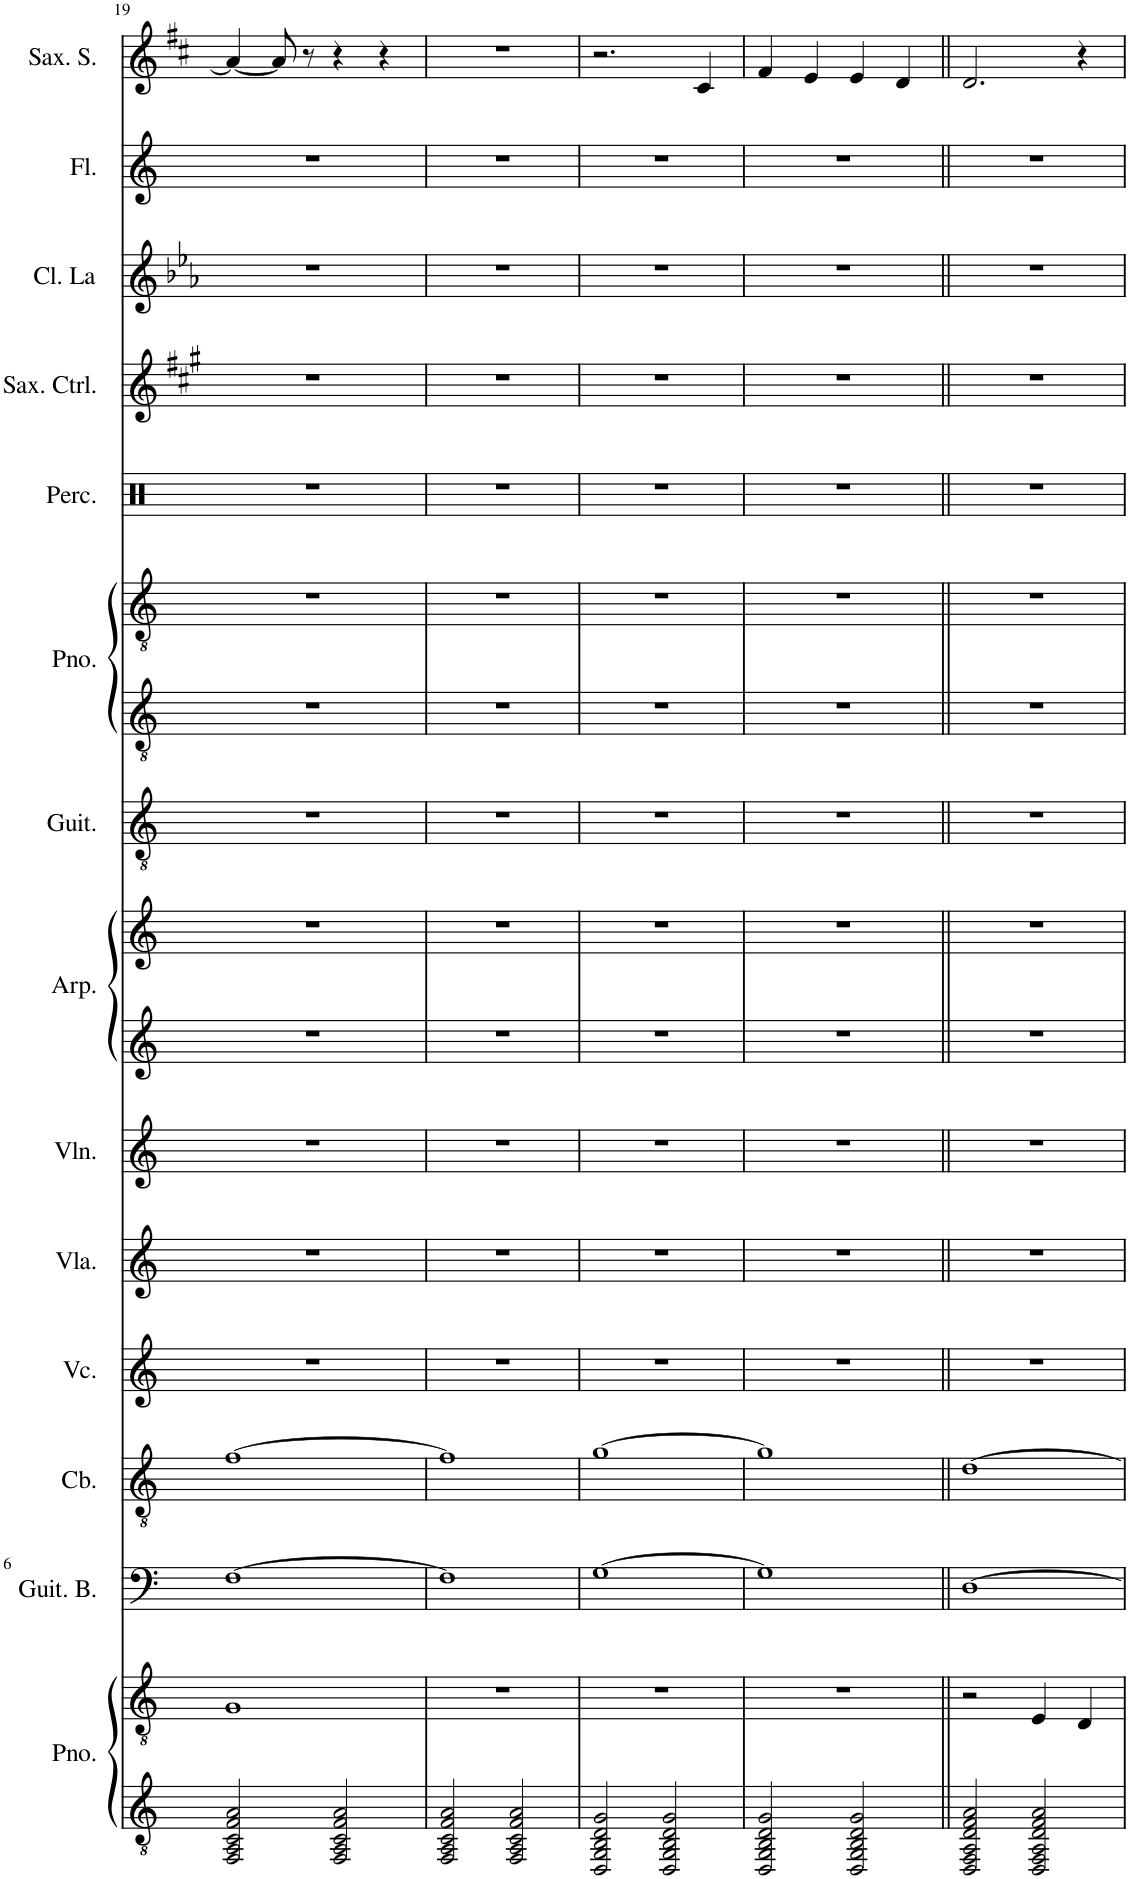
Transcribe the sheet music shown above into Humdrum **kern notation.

**kern	**kern	**kern	**kern	**kern	**kern	**kern	**kern	**kern	**kern	**kern	**kern	**kern	**kern	**kern	**kern	**kern
*part14	*part14	*part13	*part12	*part11	*part10	*part9	*part8	*part8	*part7	*part6	*part6	*part5	*part4	*part3	*part2	*part1
*staff17	*staff16	*staff15	*staff14	*staff13	*staff12	*staff11	*staff10	*staff9	*staff8	*staff7	*staff6	*staff5	*staff4	*staff3	*staff2	*staff1
*I"Piano	*	*I"Guitare Basse	*I"Contrabajo	*I"Violonchelo	*I"Viola	*I"Violín	*I"Arpa	*	*I"Guitarra acústica	*I"Piano	*	*I"Set de percusión	*I"Saxofón contralto	*I"Clarinete en La	*I"Flauta	*I"Saxophone Soprano
*I'Pno.	*	*I'Guit. B.	*I'Cb.	*I'Vc.	*I'Vla.	*I'Vln.	*I'Arp.	*	*I'Guit.	*I'Pno.	*	*I'Perc.	*I'Sax. Ctrl.	*I'Cl. La	*I'Fl.	*I'Sax. S.
!!LO:PB:g=z
*clefGv2	*clefGv2	*clefF4	*clefGv2	*clefG2	*clefG2	*clefG2	*clefG2	*clefG2	*clefGv2	*clefGv2	*clefGv2	*clefX	*clefG2	*clefG2	*clefG2	*clefG2
*	*	*Trd7c12	*Trd7c12	*	*	*	*	*	*	*	*	*	*Trd5c9	*Trd2c3	*	*Trd1c2
*k[]	*k[]	*k[]	*k[]	*k[]	*k[]	*k[]	*k[]	*k[]	*k[]	*k[]	*k[]	*k[]	*k[f#c#g#]	*k[b-e-a-]	*k[]	*k[f#c#]
*M4/4	*M4/4	*M4/4	*M4/4	*M4/4	*M4/4	*M4/4	*M4/4	*M4/4	*M4/4	*M4/4	*M4/4	*M4/4	*M4/4	*M4/4	*M4/4	*M4/4
=19	=19	=19	=19	=19	=19	=19	=19	=19	=19	=19	=19	=19	=19	=19	=19	=19
2FF/ 2AA/ 2C/ 2F/ 2A/	1G	[1F	[1f	1r	1r	1r	1r	1r	1r	1r	1r	1r	1r	1r	1r	4a/_
.	.	.	.	.	.	.	.	.	.	.	.	.	.	.	.	8a/]
.	.	.	.	.	.	.	.	.	.	.	.	.	.	.	.	8r
2FF/ 2AA/ 2C/ 2F/ 2A/	.	.	.	.	.	.	.	.	.	.	.	.	.	.	.	4r
.	.	.	.	.	.	.	.	.	.	.	.	.	.	.	.	4r
=20	=20	=20	=20	=20	=20	=20	=20	=20	=20	=20	=20	=20	=20	=20	=20	=20
2FF/ 2AA/ 2C/ 2F/ 2A/	1r	1F]	1f]	1r	1r	1r	1r	1r	1r	1r	1r	1r	1r	1r	1r	1r
2FF/ 2AA/ 2C/ 2F/ 2A/	.	.	.	.	.	.	.	.	.	.	.	.	.	.	.	.
=21	=21	=21	=21	=21	=21	=21	=21	=21	=21	=21	=21	=21	=21	=21	=21	=21
2DD/ 2GG/ 2BB/ 2D/ 2G/	1r	[1G	[1g	1r	1r	1r	1r	1r	1r	1r	1r	1r	1r	1r	1r	2.r
2DD/ 2GG/ 2BB/ 2D/ 2G/	.	.	.	.	.	.	.	.	.	.	.	.	.	.	.	.
.	.	.	.	.	.	.	.	.	.	.	.	.	.	.	.	4c#/
=22	=22	=22	=22	=22	=22	=22	=22	=22	=22	=22	=22	=22	=22	=22	=22	=22
2DD/ 2GG/ 2BB/ 2D/ 2G/	1r	1G]	1g]	1r	1r	1r	1r	1r	1r	1r	1r	1r	1r	1r	1r	4f#/
.	.	.	.	.	.	.	.	.	.	.	.	.	.	.	.	4e/
2DD/ 2GG/ 2BB/ 2D/ 2G/	.	.	.	.	.	.	.	.	.	.	.	.	.	.	.	4e/
.	.	.	.	.	.	.	.	.	.	.	.	.	.	.	.	4d/
=23||	=23||	=23||	=23||	=23||	=23||	=23||	=23||	=23||	=23||	=23||	=23||	=23||	=23||	=23||	=23||	=23||
2DD/ 2FF/ 2AA/ 2D/ 2F/ 2A/	2r	[1D	[1d	1r	1r	1r	1r	1r	1r	1r	1r	1r	1r	1r	1r	2.d/
2DD/ 2FF/ 2AA/ 2D/ 2F/ 2A/	4E/	.	.	.	.	.	.	.	.	.	.	.	.	.	.	.
.	4D/	.	.	.	.	.	.	.	.	.	.	.	.	.	.	4r
=	=	=	=	=	=	=	=	=	=	=	=	=	=	=	=	=
*-	*-	*-	*-	*-	*-	*-	*-	*-	*-	*-	*-	*-	*-	*-	*-	*-
